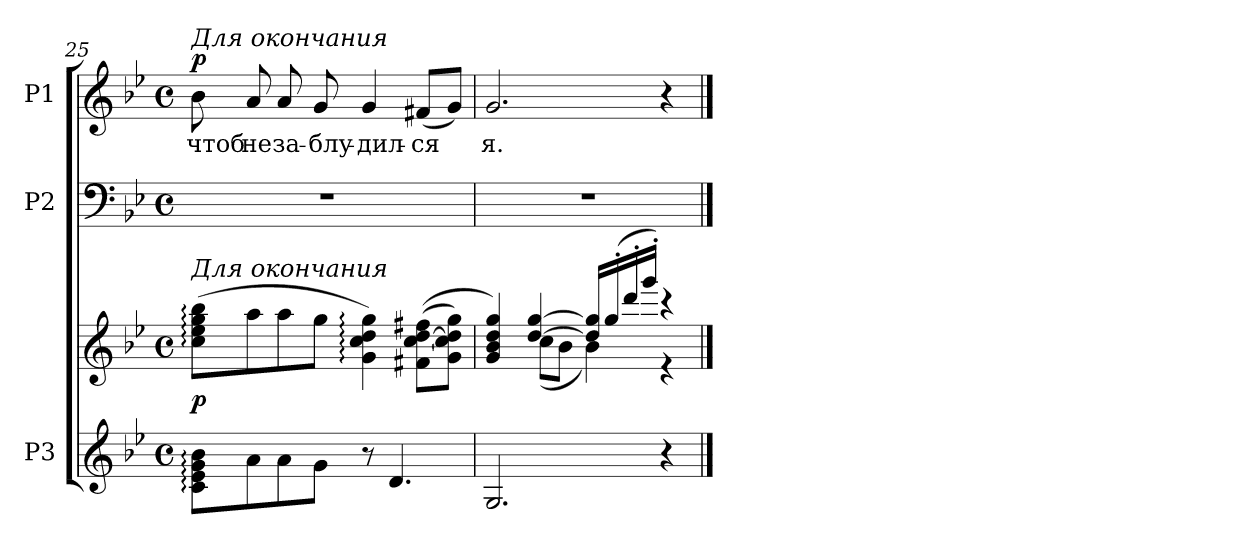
**kern	**kern	**dynam	**kern	**kern	**text	**dynam
*part3	*part3	*part3	*part2	*part1	*part1	*part1
*staff4	*staff3	*staff3/4	*staff2	*staff1	*staff1	*staff1
*I"P3	*	*	*I"P2	*I"P1	*	*
*clefG2	*clefG2	*	*clefF4	*clefG2	*	*
*k[b-e-]	*k[b-e-]	*	*k[b-e-]	*k[b-e-]	*	*
*g:	*g:	*	*g:	*g:	*	*
*M4/4	*M4/4	*	*M4/4	*M4/4	*	*
*met(c)	*met(c)	*	*met(c)	*met(c)	*	*
=25	=25	=25	=25	=25	=25	=25
!	!	!	!	!LO:TX:a:i:t=Для окончания	!	!
!	!LO:TX:a:i:t=Для окончания	!	!	!	!	!
!	!	!	!	!	!LO:LY:b:color=#000000	!
8ci\: 8e-i: 8gi: 8b-i:L	(8cci\: 8ee-i: 8ggi: 8bb-i:L	p	1r	8b-i\	чтоб	p
!	!	!	!	!	!LO:LY:b:color=#000000	!
8ai\	8aai\	.	.	8ai/	не	.
!	!	!	!	!	!LO:LY:b:color=#000000	!
8ai\	8aai\	.	.	8ai/	за-	.
!	!	!	!	!	!LO:LY:b:color=#000000	!
8gi\J	8ggi\J	.	.	8gi/	-блу-	.
!	!	!	!	!	!LO:LY:b:color=#000000	!
8r	4gi\: 4cci: 4ddi: 4ggi:)	.	.	4gi/	-дил-	.
4.di/	.	.	.	.	.	.
!	!	!	!	!	!LO:LY:b:color=#000000	!
.	((8f#Xi\ [<8cci [>8ddi 8ff#XiL	.	.	(8f#Xi/L	-ся	.
.	8gi\ 8cci] 8ddi] 8ggiJ)	.	.	8gi/J)	.	.
=26	=26	=26	=26	=26	=26	=26
*	*^	*	*	*	*	*
!	!	!	!	!	!	!LO:LY:b:color=#000000	!
2.Gi/	4gi/ 4b-i 4ddi 4ggi)	4ryy	.	1r	2.gi/	я.	.
.	[>4ddi/ [>4ggi	(8cci\L	.	.	.	.	.
.	.	8b-i\J	.	.	.	.	.
.	16ddi/] 16ggi]LL	4b-i\)	.	.	.	.	.
.	(16gg'i/	.	.	.	.	.	.
.	16ddd'i/	.	.	.	.	.	.
.	16ggg'i/JJ)	.	.	.	.	.	.
4r	4r	4r	.	.	4r	.	.
*	*v	*v	*	*	*	*	*
==	==	==	==	==	==	==
*-	*-	*-	*-	*-	*-	*-
